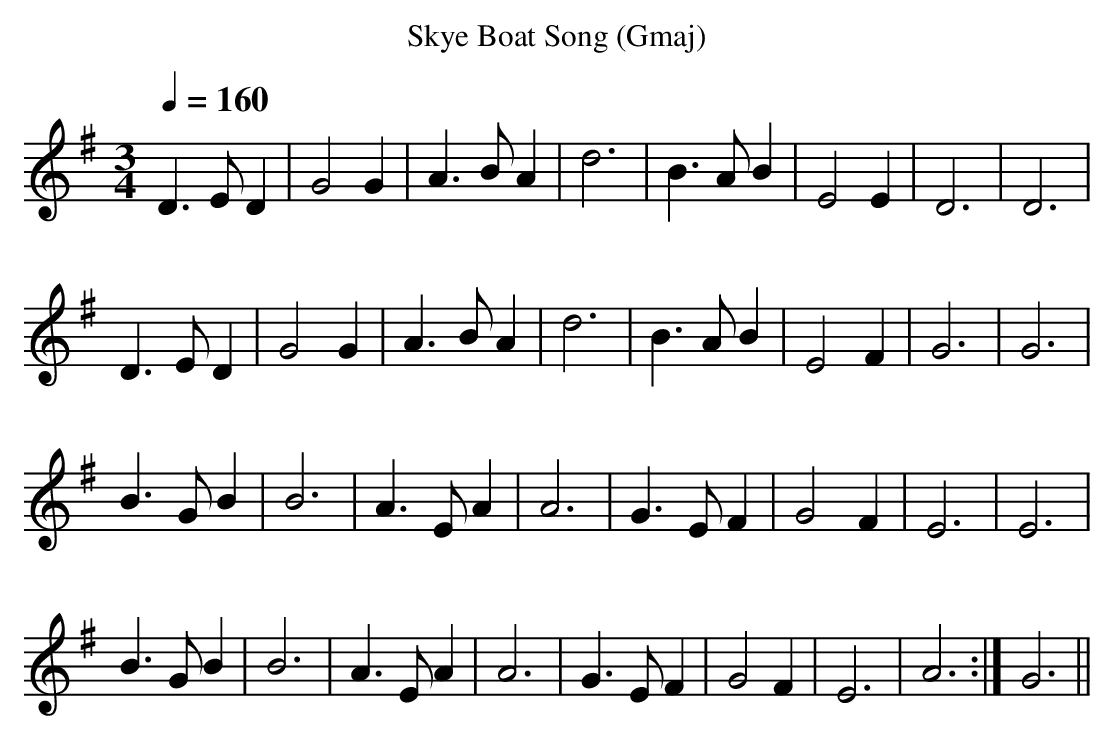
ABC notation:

X:1
T:Skye Boat Song (Gmaj)
Q:1/4=160
M:3/4
L:1/8
K:Gmaj
D3 E D2|G4 G2|A3 B A2|d6|B3 A B2|E4 E2|D6|D6|
D3 E D2|G4 G2|A3 B A2|d6|B3 A B2|E4 F2|G6|G6|
B3 G B2|B6|A3 E A2|A6|G3 E F2|G4 F2|E6|E6|
B3 G B2|B6|A3 E A2|A6|G3 E F2|G4 F2|E6|A6:|G6||
